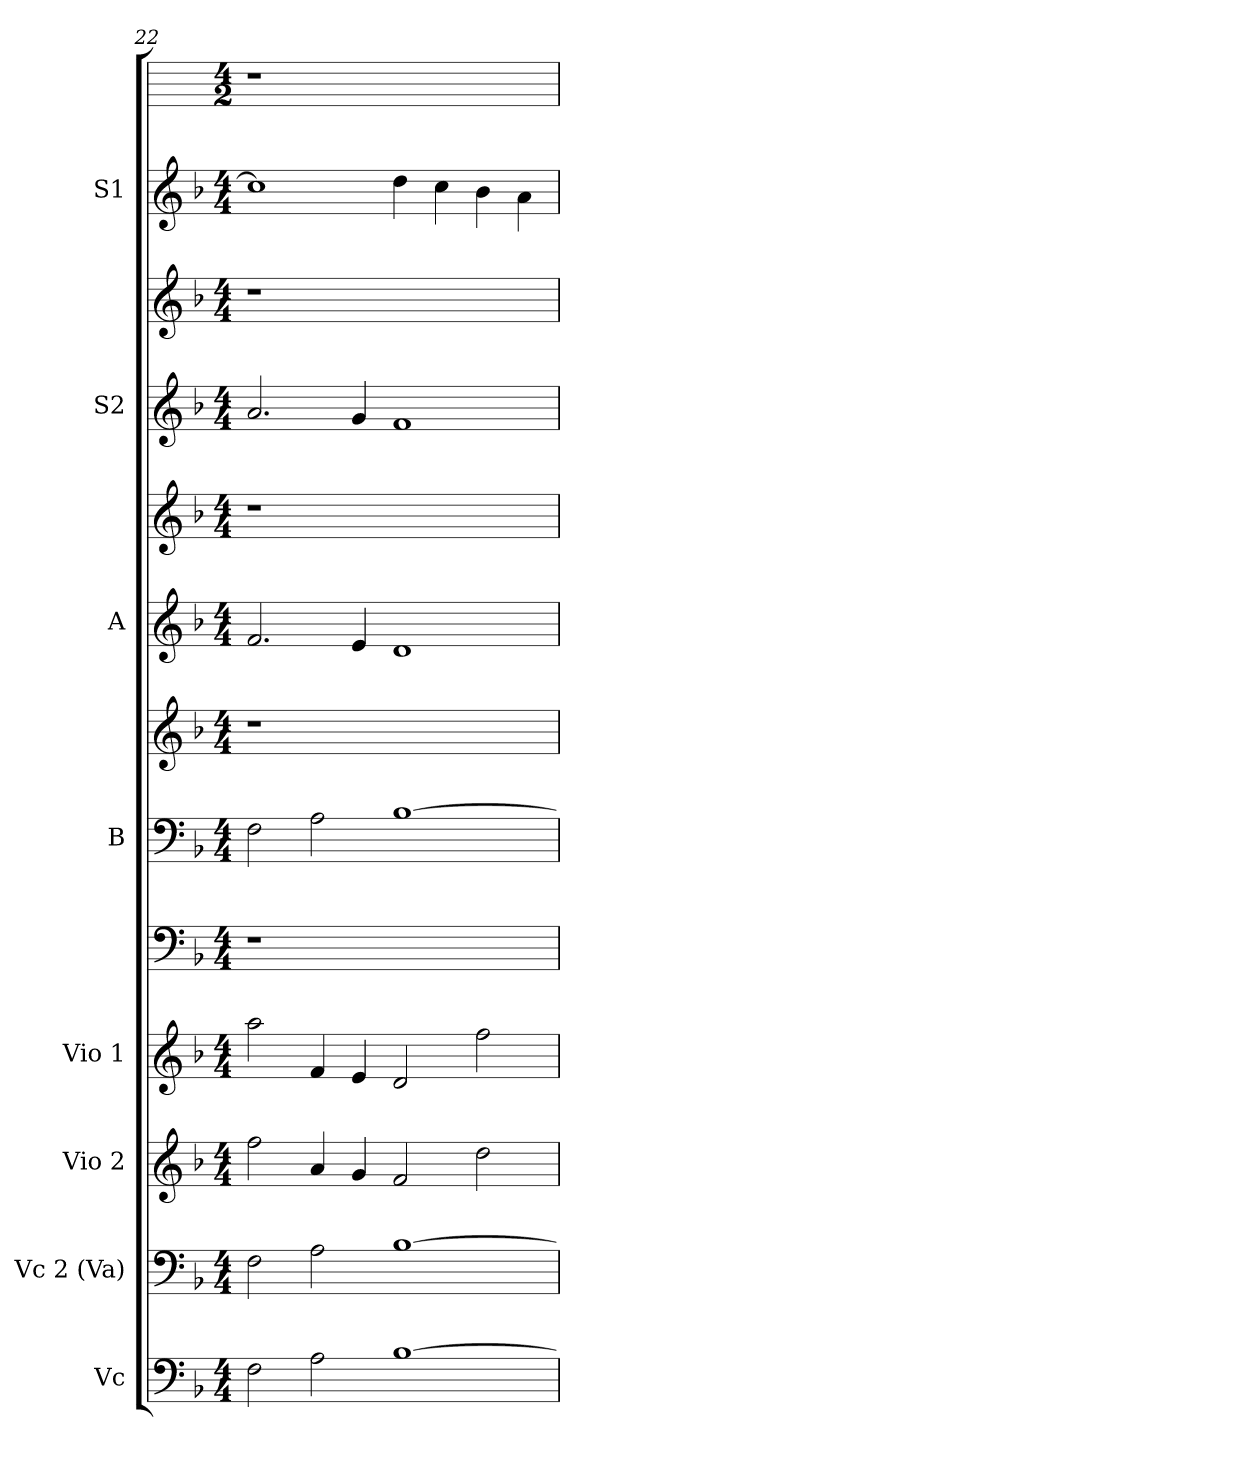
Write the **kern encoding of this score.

**kern	**kern	**kern	**kern	**kern	**kern	**text	**kern	**kern	**text	**kern	**kern	**text	**kern	**kern	**text	**kern
*part13	*part12	*part11	*part10	*part9	*part8	*part8	*part7	*part6	*part6	*part5	*part4	*part4	*part3	*part2	*part2	*part1
*staff13	*staff12	*staff11	*staff10	*staff9	*staff8	*staff8	*staff7	*staff6	*staff6	*staff5	*staff4	*staff4	*staff3	*staff2	*staff2	*staff1
*I"Vc	*I"Vc 2 (Va)	*I"Vio 2	*I"Vio 1	*	*I"B	*	*	*I"A	*	*	*I"S2	*	*	*I"S1	*	*
*clefF4	*clefF4	*clefG2	*clefG2	*clefF4	*clefF4	*	*clefG2	*clefG2	*	*clefG2	*clefG2	*	*clefG2	*clefG2	*	*
*k[b-]	*k[b-]	*k[b-]	*k[b-]	*k[b-]	*k[b-]	*	*k[b-]	*k[b-]	*	*k[b-]	*k[b-]	*	*k[b-]	*k[b-]	*	*
*M4/4	*M4/4	*M4/4	*M4/4	*M4/4	*M4/4	*	*M4/4	*M4/4	*	*M4/4	*M4/4	*	*M4/4	*M4/4	*	*M4/2
=22	=22	=22	=22	=22	=22	=22	=22	=22	=22	=22	=22	=22	=22	=22	=22	=22
2F	2F	2ff	2aa	1r	2F	--	1r	2.f	--	1r	2.a	--	1r	1cc]	--	1r
2A	2A	4a	4f	.	2A	.	.	.	.	.	.	.	.	.	.	.
.	.	4g	4e	.	.	.	.	4e	.	.	4g	.	.	.	.	.
[1B-	[1B-	2f	2d	1ryy	[1B-	--	1ryy	1d	--	1ryy	1f	--	1ryy	4dd\	--	1ryy
.	.	.	.	.	.	.	.	.	.	.	.	.	.	4cc\	.	.
.	.	2dd	2ff	.	.	.	.	.	.	.	.	.	.	4b-\	.	.
.	.	.	.	.	.	.	.	.	.	.	.	.	.	4a\	.	.
=	=	=	=	=	=	=	=	=	=	=	=	=	=	=	=	=
*-	*-	*-	*-	*-	*-	*-	*-	*-	*-	*-	*-	*-	*-	*-	*-	*-
